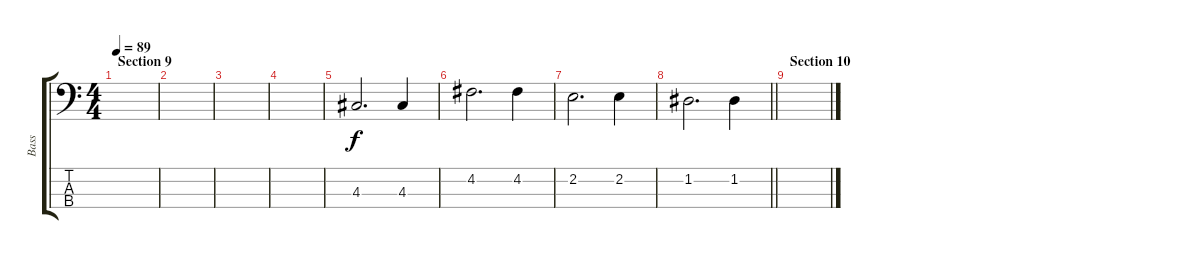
\track ("Bass" "Bass") {instrument electricbassfinger}
\staff {score tabs}
\tuning (G2 D2 A1 E1) {hide}
\ts (4 4)
\section ("" "Section 9")
\tempo 89
\clef f4
\ks c
|
|
|
|
4.3.2{d} 4.3.4 |
4.2.2{d} 4.2.4 |
2.2.2{d} 2.2.4 |
\barLineRight lightlight
1.2.2{d} 1.2.4 |
\section ("" "Section 10")
